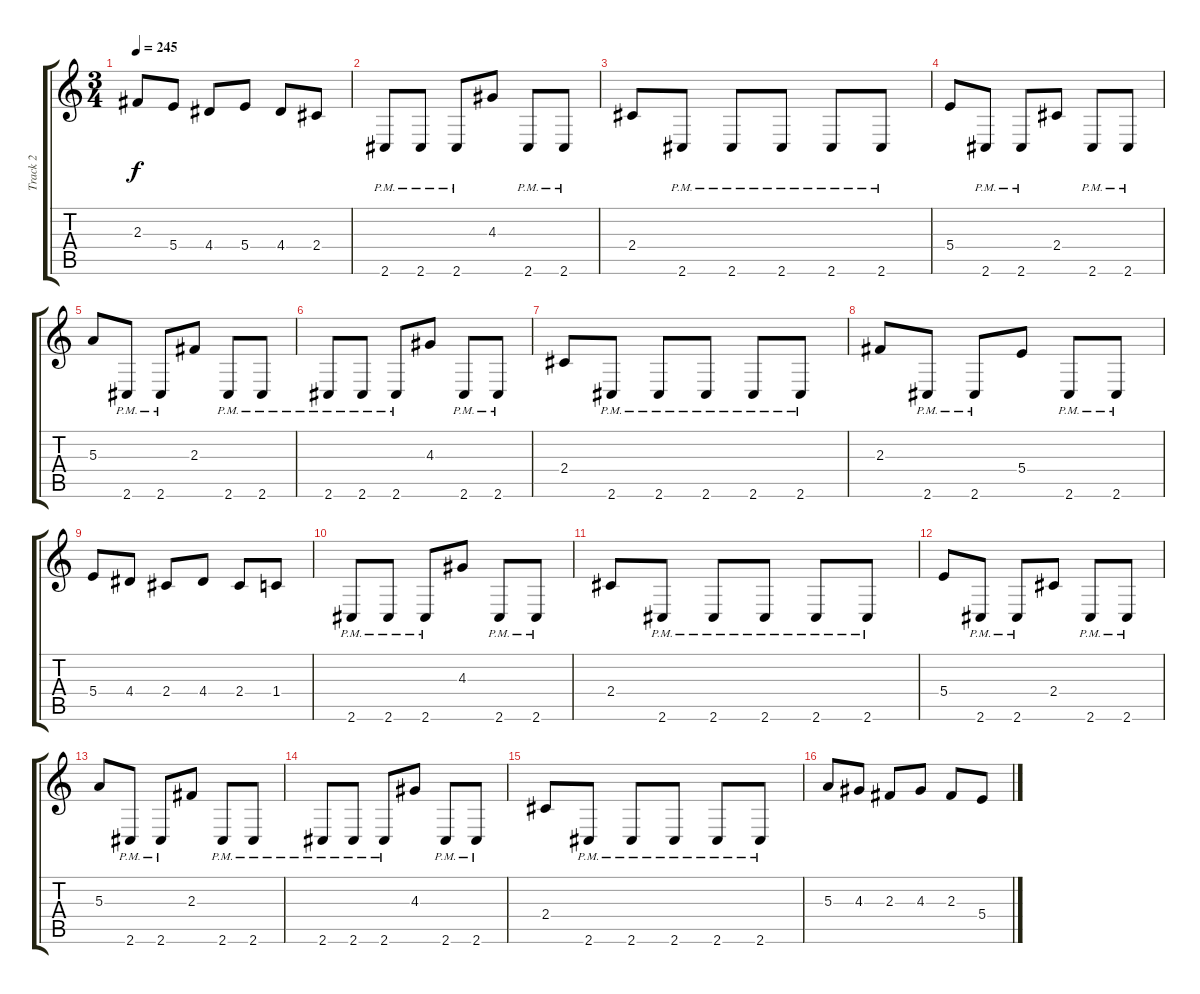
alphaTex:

\track ("Track 2" "Track 2") {instrument distortionguitar}
\staff {score tabs}
\tuning (Db4 Ab3 E3 B2 Gb2 B1) {hide}
\ts (3 4)
\tempo 245
\clef g2
\ks c
2.3.8{dy f} 5.4.8 4.4.8 5.4.8 4.4.8 2.4.8 |
2.6{pm}.8 2.6{pm}.8 2.6{pm}.8 4.3.8 2.6{pm}.8 2.6{pm}.8 |
2.4.8 2.6{pm}.8 2.6{pm}.8 2.6{pm}.8 2.6{pm}.8 2.6{pm}.8 |
5.4.8 2.6{pm}.8 2.6{pm}.8 2.4.8 2.6{pm}.8 2.6{pm}.8 |
5.3.8 2.6{pm}.8 2.6{pm}.8 2.3.8 2.6{pm}.8 2.6{pm}.8 |
2.6{pm}.8 2.6{pm}.8 2.6{pm}.8 4.3.8 2.6{pm}.8 2.6{pm}.8 |
2.4.8 2.6{pm}.8 2.6{pm}.8 2.6{pm}.8 2.6{pm}.8 2.6{pm}.8 |
2.3.8 2.6{pm}.8 2.6{pm}.8 5.4.8 2.6{pm}.8 2.6{pm}.8 |
5.4.8 4.4.8 2.4.8 4.4.8 2.4.8 1.4.8 |
2.6{pm}.8 2.6{pm}.8 2.6{pm}.8 4.3.8 2.6{pm}.8 2.6{pm}.8 |
2.4.8 2.6{pm}.8 2.6{pm}.8 2.6{pm}.8 2.6{pm}.8 2.6{pm}.8 |
5.4.8 2.6{pm}.8 2.6{pm}.8 2.4.8 2.6{pm}.8 2.6{pm}.8 |
5.3.8 2.6{pm}.8 2.6{pm}.8 2.3.8 2.6{pm}.8 2.6{pm}.8 |
2.6{pm}.8 2.6{pm}.8 2.6{pm}.8 4.3.8 2.6{pm}.8 2.6{pm}.8 |
2.4.8 2.6{pm}.8 2.6{pm}.8 2.6{pm}.8 2.6{pm}.8 2.6{pm}.8 |
5.3.8 4.3.8 2.3.8 4.3.8 2.3.8 5.4.8
